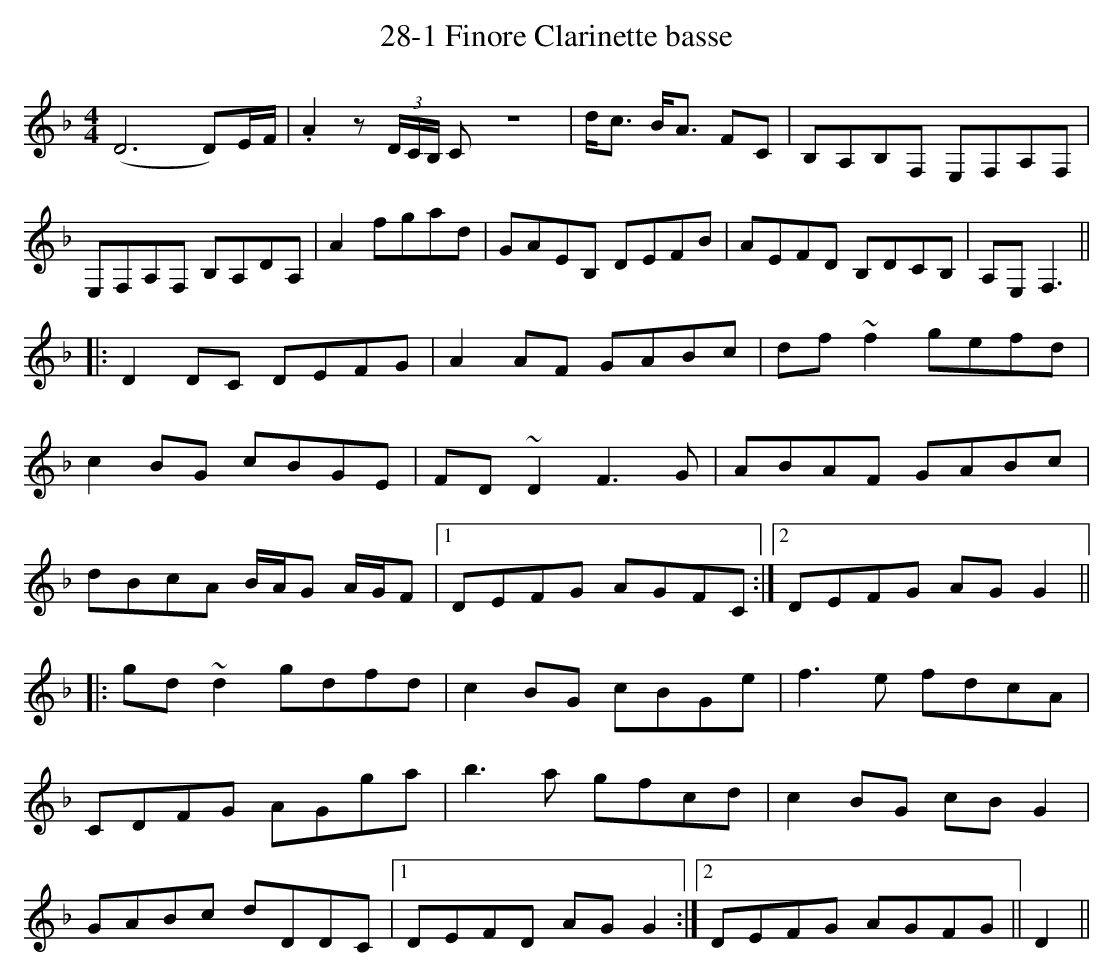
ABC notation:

X:1
T:28-1 Finore Clarinette basse
M:4/4
L:1/8
K:Dmin treble
(D6D)E/F/ | .A2z (3D/C/B,/ CZ |D'<C' B<A FC | B,A,B,F, E,F,A,F, |
E,F,A,F, B,A,DA, | A2 F'G'A'D' | GAEB, DEFB | AEFD B,DCB, | A,E,F,3||
|:D2DC DEFG|A2AF GABc|df~f2 gefd|
c2BG cBGE|FD~D2 F3G|ABAF GABc|
dBcA B/2A/2G A/2G/2F|1 DEFG AGFC:|2 DEFG AGG2||
|:gd~d2 gdfd|c2BG cBGe|f3e fdcA|
CDFG AGga|b3a gfcd|c2BG cBG2|
GABc dDDC|1 DEFD AGG2:|2 DEFG AGFG||D2||
